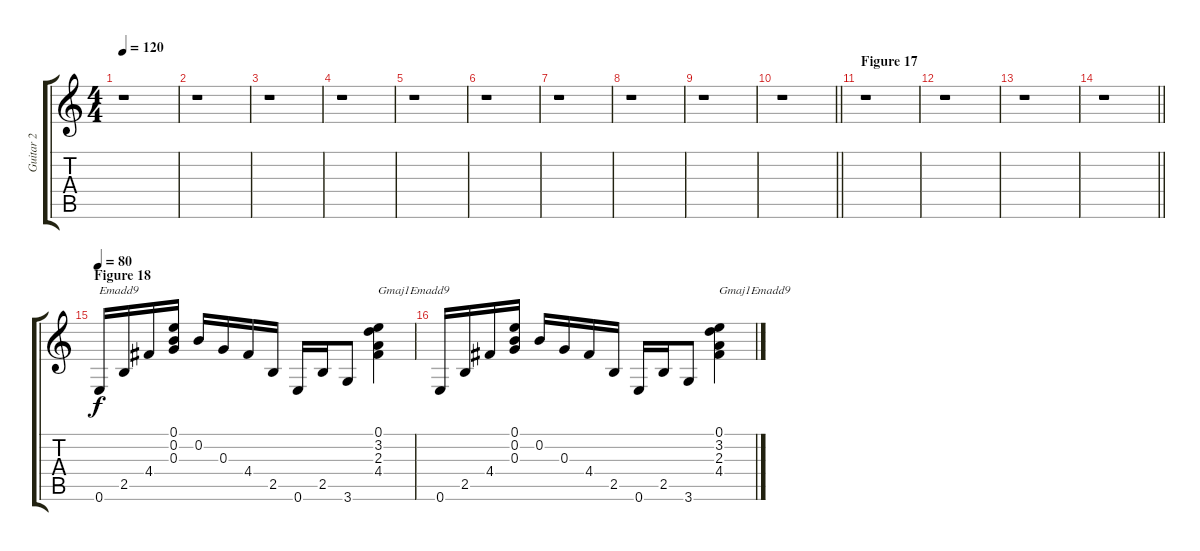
\track ("Guitar 2" "Guitar 2") {instrument overdrivenguitar}
\staff {score tabs}
\tuning (E4 B3 G3 D3 A2 E2) {hide}
\ts (4 4)
\tempo 120
\clef g2
\ks c
r.1{dy f} |
r.1 |
r.1 |
r.1 |
r.1 |
r.1 |
r.1 |
r.1 |
r.1 |
\barLineRight lightlight
r.1 |
\section ("" "Figure 17")
r.1 |
r.1 |
r.1 |
\barLineRight lightlight
r.1 |
\section ("" "Figure 18")
\tempo 80
0.6.16{txt "Emadd9"} 2.5.16 4.4.16 (0.1 0.2 0.3).16 0.2.16 0.3.16 4.4.16 2.5.16 0.6.16 2.5.16 3.6.8 (0.1 3.2 2.3 4.4).4{txt "Gmaj1Emadd9"} |
0.6.16 2.5.16 4.4.16 (0.1 0.2 0.3).16 0.2.16 0.3.16 4.4.16 2.5.16 0.6.16 2.5.16 3.6.8 (0.1 3.2 2.3 4.4).4{txt "Gmaj1Emadd9"}
